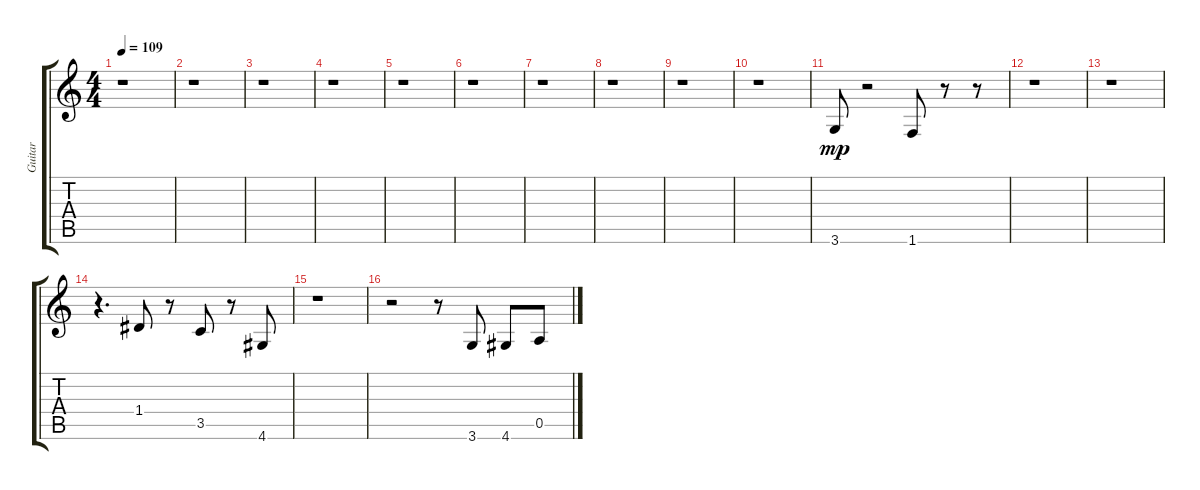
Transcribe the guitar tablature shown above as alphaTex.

\track ("Guitar" "Guitar") {instrument electricguitarclean}
\staff {score tabs}
\tuning (E4 B3 G3 D3 A2 E2) {hide}
\ts (4 4)
\tempo 109
\clef g2
\ks c
r.1{dy mp instrument electricguitarclean} |
r.1 |
r.1 |
r.1 |
r.1 |
r.1 |
r.1 |
r.1 |
r.1 |
r.1 |
3.6.8 r.2 1.6.8 r.8 r.8 |
r.1 |
r.1 |
r.4{d} 1.4.8 r.8 3.5.8 r.8 4.6.8 |
r.1 |
r.2 r.8 3.6.8 4.6.8 0.5.8
